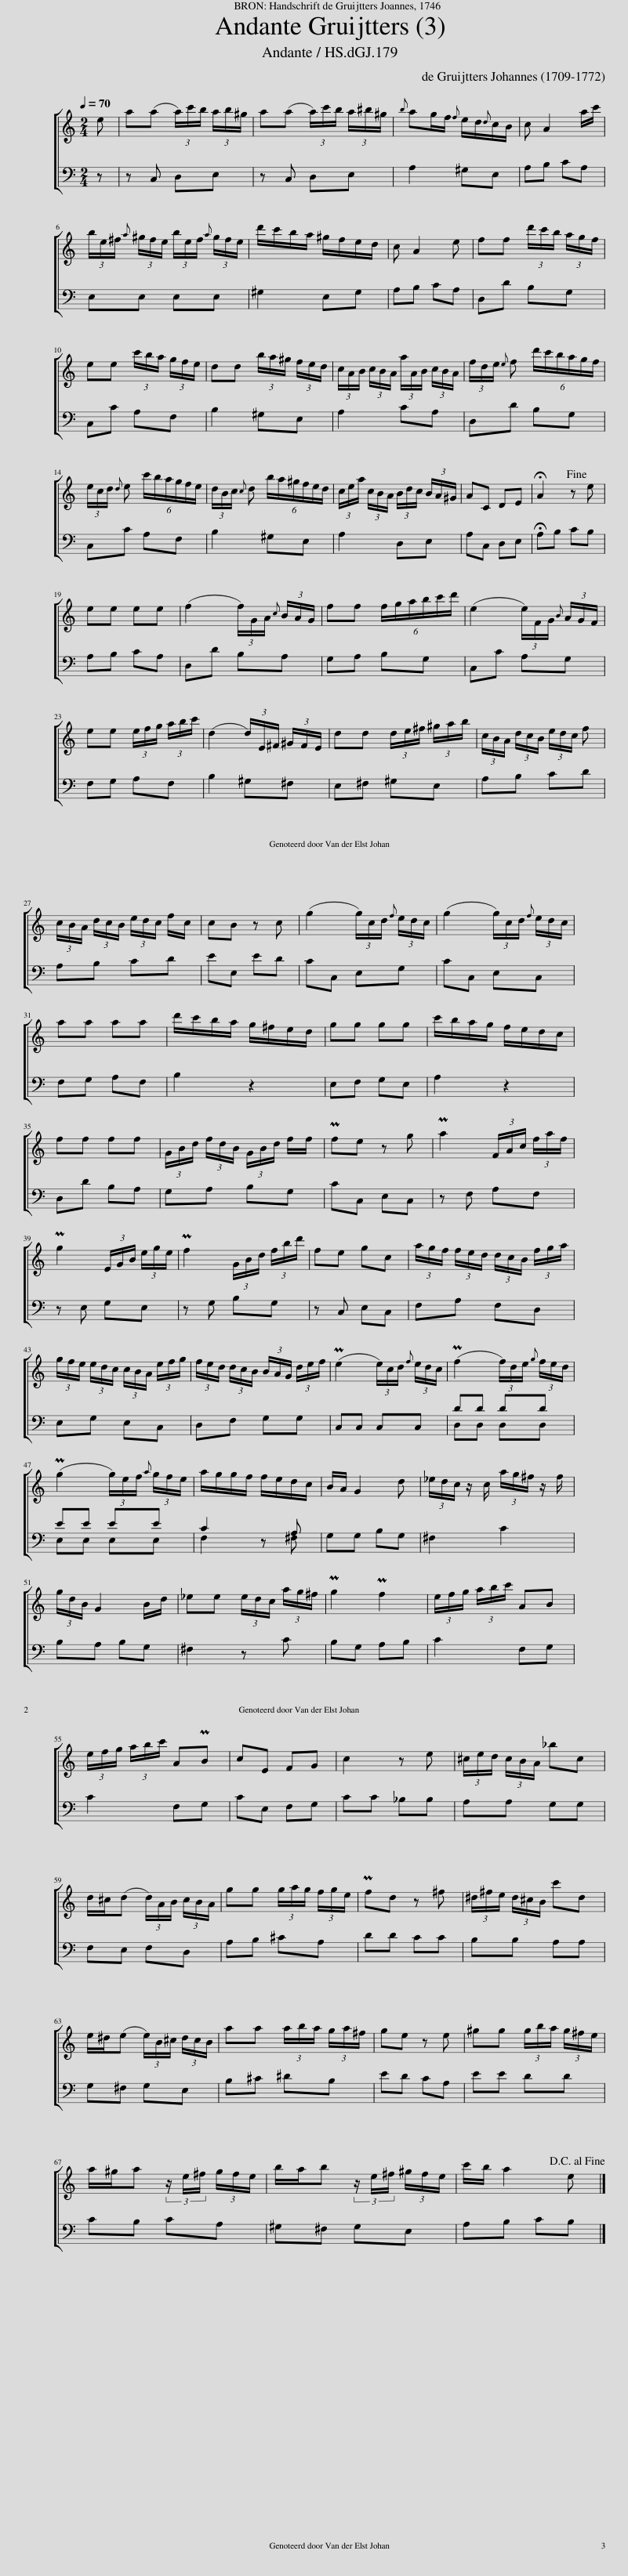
X:1
%%score [ 1 ( 2 3 ) ]
L:1/8
Q:1/4=70
M:2/4
I:linebreak $
K:C
V:1 treble
V:2 bass
V:3 bass
V:1
 e | a(a (3a/)c'/b/ (3a/b/^g/ | a(a (3a/)c'/b/ (3a/^b/^g/ |{b} ag/f/{f} e/d/{d}c/B/ | c A2 a/c'/ |$ %5
 (3b/e/^f/{a} (3^g/f/e/ (3b/e/f/{a} (3g/f/e/ | d'/c'/b/a/ ^g/f/e/d/ | c A2 e | ff (3d'/c'/b/ (3a/g/f/ |$ ee (3c'/b/a/ (3g/f/e/ | %10
 dd (3b/a/^g/ (3f/e/d/ | (3c/A/B/ (3c/B/A/ (3a/A/B/ (3c/B/A/ | (3f/d/e/{e} f (6:4:6d'/c'/b/a/g/f/ |$ (3e/c/d/{d} e (6:4:6c'/b/a/g/f/e/ | (3d/B/c/{c} d (6:4:6b/a/^g/f/e/d/ | %15
 (3c/e/a/ (3c/B/A/ (3B/d/c/ (3B/A/^G/ | AC DE | !fermata!A2 z e!fine! |$ ee ee | (f2 (3f/)G/A/{c} (3B/A/G/ | %20
 ff (6:4:6f/g/a/b/c'/d'/ | (e2 (3e/)F/G/{B} (3A/G/F/ |$ ee (3e/f/g/ (3a/b/c'/ | (d2 (3d/)E/^F/ (3^G/F/E/ | dd (3d/e/^f/ (3^g/a/b/ | %25
 (3c/B/A/ (3d/c/B/ (3e/d/c/ f |$ (3c/B/A/ (3d/c/B/ (3e/d/c/ f/c/ | cB z c | (g2 (3g/)c/d/{f} (3e/d/c/ | (g2 (3g/)c/d/{f} (3e/d/c/ |$ %30
 aa aa | d'/c'/b/a/ g/^f/e/d/ | gg gg | c'/b/a/g/ f/e/d/c/ |$ ff ff | %35
 (3G/B/d/ (3f/d/B/ (3G/B/d/ f/f/ | Pfe z g | Pa2 (3F/A/c/ (3f/a/f/ |$ Pg2 (3E/G/B/ (3e/g/e/ | Pf2 (3G/B/d/ (3f/b/d'/ | %40
 fe gc | (3a/g/f/ (3f/e/d/ (3d/c/B/ (3f/g/a/ |$ (3g/f/e/ (3e/d/c/ (3c/B/A/ (3e/f/g/ | (3f/e/d/ (3d/c/B/ (3B/A/G/ (3d/e/f/ | (Pe2 (3e/)c/d/{f} (3e/d/c/ | %45
 (Pf2 (3f/)d/e/{g} (3f/e/d/ |$ (Pg2 (3g/)e/f/{a} (3g/f/e/ | a/g/g/f/ f/e/d/c/ | B/A/ G2 d | (3_e/d/c/ z/ c/ (3a/g/^f/ z/ f/ |$ %50
 (3g/d/B/ G2 B/d/ | _ee (3e/d/c/ (3a/g/^f/ | Pg2 Pf2 | (3e/f/g/ (3a/b/c'/ AB |$ (3e/f/g/ (3a/b/c'/ APB | %55
 cE FG | c2 z e | (3^c/e/d/ (3c/B/A/ _bc |$ d/^c/(d (3d/)A/B/ (3c/B/A/ | gg (3g/a/g/ (3f/g/e/ | %60
 Pfd z ^f | (3^d/^f/e/ (3d/^c/B/ c'd |$ e/^d/(e (3e/)B/^c/ (3d/c/B/ | aa (3a/b/a/ (3g/a/^f/ | ge z e | %65
 ^gg (3g/b/a/ (3g/^f/e/ |$ a/^g/a (3z/ e/^f/ (3g/f/e/ | b/a/b (3z/ e/^f/ (3^g/f/e/ | c'/b/ a2 e!D.C.! |] %69
V:2
 z | z C, D,E, | z C, D,E, | A,2 ^G,E, | A,B, CA, |$ %5
 E,E, E,E, | ^G,2 E,G, | A,B, CA, | D,D B,G, |$ C,C A,F, | %10
 B,2 ^G,E, | A,2 CA, | D,D B,G, |$ C,C A,F, | B,2 ^G,E, | %15
 A,2 D,E, | A,C, D,E, | !fermata!A,B, CB, |$ A,B, CA, | D,D B,A, | %20
 G,A, B,G, | C,C A,G, |$ F,G, A,F, | B,2 ^G,^F, | E,^F, ^G,E, | %25
 A,B, CD |$ A,B, CD | EE, ED | CC, E,G, | CC, E,C, |$ %30
 F,G, A,F, | B,2 z2 | E,F, G,E, | A,2 z2 |$ D,D B,A, | %35
 G,A, B,G, | CC, E,C, | z F, A,F, |$ z E, G,E, | z G, B,G, | %40
 z C, E,C, | F,A, F,D, |$ E,G, E,C, | D,F, G,G, | C,C, C,C, | %45
 DD DD |$ EE EE | C2 z A, | G,G, B,G, | ^F,2 C2 |$ %50
 B,A, B,G, | ^F,2 z C | B,G, A,B, | C2 F,G, |$ C2 F,G, | %55
 CE, F,G, | CC _B,B, | A,A, G,G, |$ F,E, F,D, | A,B, ^CA, | %60
 DD CC | B,B, A,A, |$ G,^F, G,E, | B,^C ^DB, | ED CA, | %65
 EE DD |$ CB, CA, | ^G,^F, G,E, | A,B, CB, |] %69
V:3
 x | x4 | x4 | x4 | x4 |$ %5
 x4 | x4 | x4 | x4 |$ x4 | %10
 x4 | x4 | x4 |$ x4 | x4 | %15
 x4 | x4 | x4 |$ x4 | x4 | %20
 x4 | x4 |$ x4 | x4 | x4 | %25
 x4 |$ x4 | x4 | x4 | x4 |$ %30
 x4 | x4 | x4 | x4 |$ x4 | %35
 x4 | x4 | x4 |$ x4 | x4 | %40
 x4 | x4 |$ x4 | x4 | x4 | %45
 D,D, D,D, |$ E,E, E,E, | F,2 x ^F, | x4 | x4 |$ %50
 x4 | x4 | x4 | x4 |$ x4 | %55
 x4 | x4 | x4 |$ x4 | x4 | %60
 x4 | x4 |$ x4 | x4 | x4 | %65
 x4 |$ x4 | x4 | x4 |] %69
